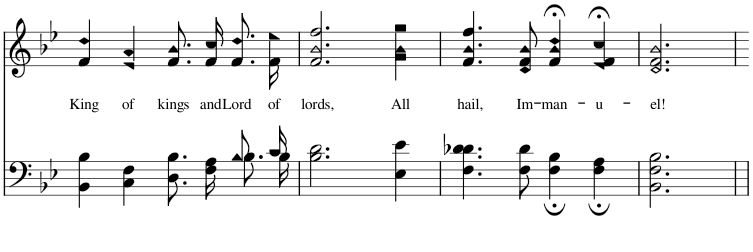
**kern	**kern	**text
*part1	*part1	*part1
*staff2	*staff1	*staff1
*I"Piano	*	*
*I'Pno	*	*
!!LO:PB:g=z
*clefF4	*clefG2	*
*k[b-e-]	*k[b-e-]	*
*M4/4	*M4/4	*
=34	=34	=34
*^	*	*
*	*^	*	*
!	!	!	!	!LO:LY:b
1ryy	2.ryy	4BB-\ 4B-\	4f/ 4dd/	King
!	!	!	!	!LO:LY:b
.	.	4C\ 4F\	4e-/ 4a/	of
!	!	!	!	!LO:LY:b
.	.	8.D\ 8.B-\L	8.f/ 8.b-/L	kings
!	!	!	!	!LO:LY:b
.	.	16F\ 16A\Jk	16f/ 16cc/Jk	and
!	!	!	!	!LO:LY:b
.	8.B-/L	8.B-\L	8.f\ 8.dd\L	Lord
!	!	!	!	!LO:LY:b
.	16c/Jk	16B-\Jk	16f\ 16ee-\Jk	of
=35	=35	=35	=35	=35
!	!	!	!	!LO:LY:b
*	*v	*v	*	*
1ryy	2.B-\ 2.d\	2.f/ 2.b-/ 2.ff/	lords,
!	!	!	!LO:LY:b
.	4E-\ 4e-\	4g\ 4b-\ 4gg\	All
=36	=36	=36	=36
!	!	!	!LO:LY:b
1ryy	4.F\ 4.d-X\ 4.d-\	4.f/ 4.b-/ 4.ff/	hail,
!	!	!	!LO:LY:b
.	8F\ 8d-\	8d/ 8f/ 8b-/	Im-
!	!	!	!LO:LY:b
.	4F\; 4B-\;	4f/;< 4b-/;< 4dd/;<	-man-
!	!	!	!LO:LY:b
.	4F\; 4A\;	4e-/;< 4f/;< 4cc/;<	-u-
=37	=37	=37	=37
!	!	!	!LO:LY:b
1ryy	2.BB-\ 2.F\ 2.B-\	2.d/ 2.f/ 2.b-/	-el!
.	4ryy	4ryy	.
*v	*v	*	*
=	=	=
*-	*-	*-
